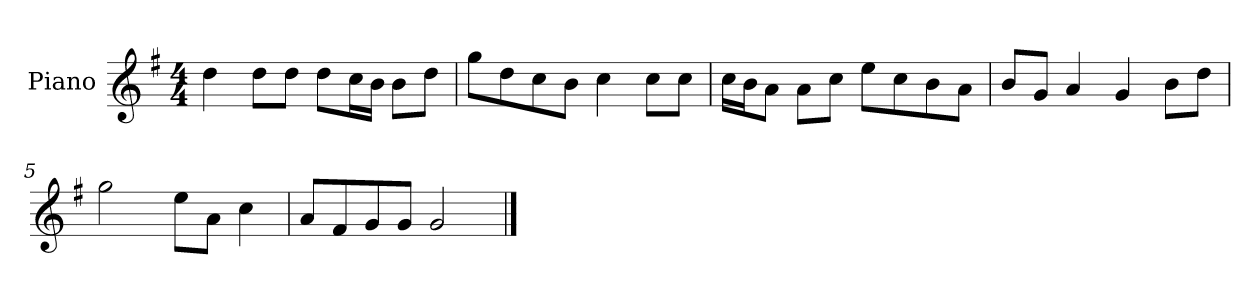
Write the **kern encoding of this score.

**kern
*part1
*staff1
*I"Piano
*I'P-no
*clefG2
*k[f#]
*M4/4
*MM90
=1
4dd\
8dd\L
8dd\J
8dd\L
16cc\L
16b\JJ
8b\L
8dd\J
=2
8gg\L
8dd\
8cc\
8b\J
4cc\
8cc\L
8cc\J
=3
16cc\LL
16b\J
8a\J
8a\L
8cc\J
8ee\L
8cc\
8b\
8a\J
=4
8b/L
8g/J
4a/
4g/
8b\L
8dd\J
=5
2gg\
8ee\L
8a\J
4cc\
!!LO:LB:g=z
=6
8a/L
8f#/
8g/
8g/J
2g/
==
*-
